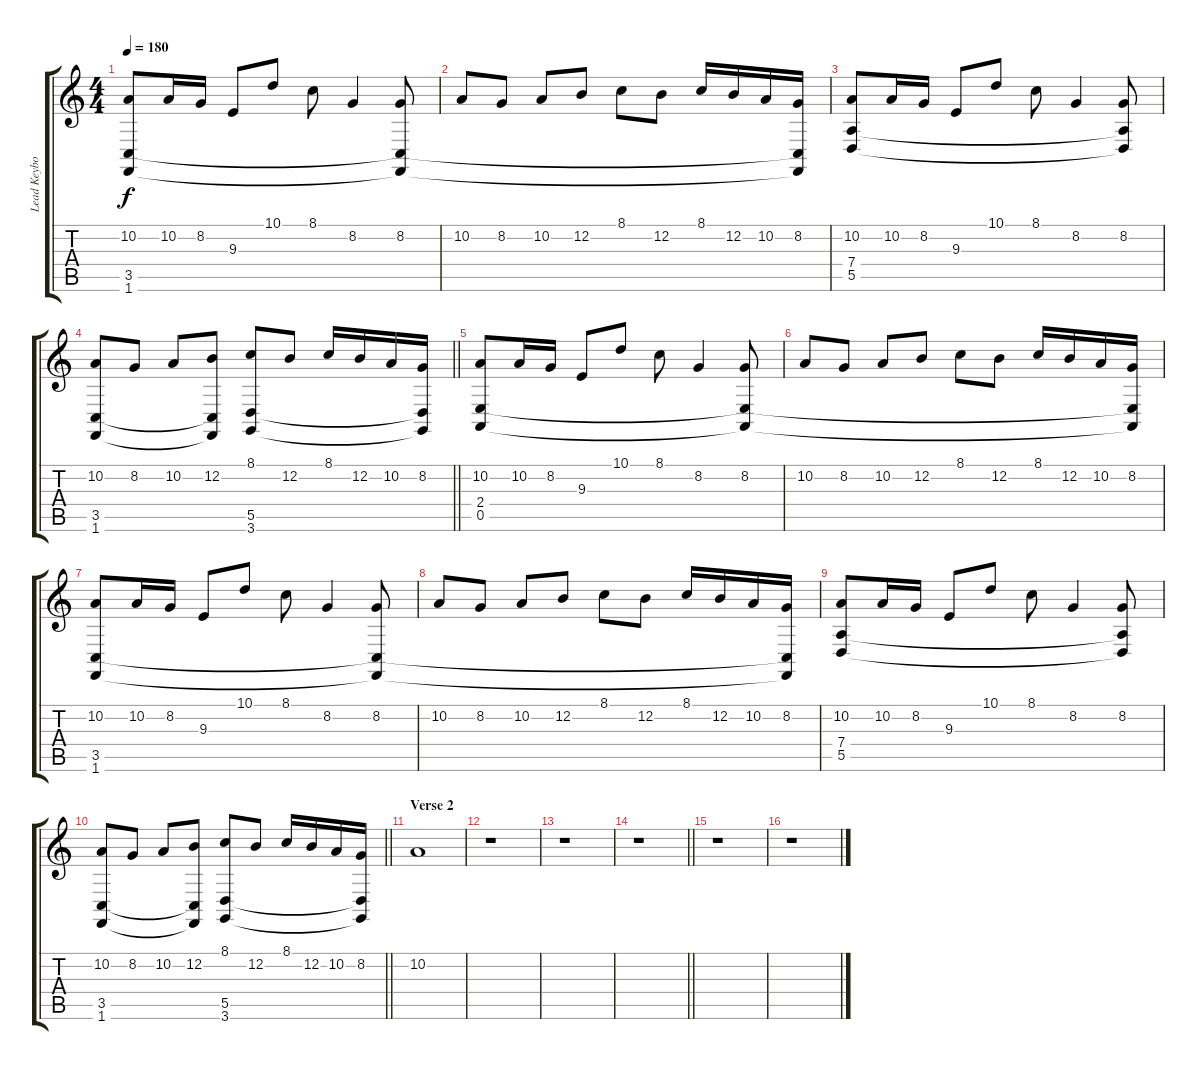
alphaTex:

\track ("Lead Keyboard 1: Juha Mäenpää" "Lead Keybo") {instrument honkytonkpiano}
\staff {score tabs}
\tuning (E4 B3 G3 D3 A2 E2) {hide}
\ts (4 4)
\tempo 180
\clef g2
\ks aminor
(10.2 3.5 1.6).8{dy f} 10.2.16 8.2.16 9.3.8 10.1.8 8.1.8 8.2.4 (8.2 3.5{t} 1.6{t}).8 |
10.2.8 8.2.8 10.2.8 12.2.8 8.1.8 12.2.8 8.1.16 12.2.16 10.2.16 (8.2 3.5{t} 1.6{t}).16 |
(10.2 7.4 5.5).8 10.2.16 8.2.16 9.3.8 10.1.8 8.1.8 8.2.4 (8.2 7.4{t} 5.5{t}).8 |
\barLineRight lightlight
(10.2 3.5 1.6).8 8.2.8 10.2.8 (12.2 3.5{t} 1.6{t}).8 (8.1 5.5 3.6).8 12.2.8 8.1.16 12.2.16 10.2.16 (8.2 5.5{t} 3.6{t}).16 |
(10.2 2.4 0.5).8 10.2.16 8.2.16 9.3.8 10.1.8 8.1.8 8.2.4 (8.2 2.4{t} 0.5{t}).8 |
10.2.8 8.2.8 10.2.8 12.2.8 8.1.8 12.2.8 8.1.16 12.2.16 10.2.16 (8.2 2.4{t} 0.5{t}).16 |
(10.2 3.5 1.6).8 10.2.16 8.2.16 9.3.8 10.1.8 8.1.8 8.2.4 (8.2 3.5{t} 1.6{t}).8 |
10.2.8 8.2.8 10.2.8 12.2.8 8.1.8 12.2.8 8.1.16 12.2.16 10.2.16 (8.2 3.5{t} 1.6{t}).16 |
(10.2 7.4 5.5).8 10.2.16 8.2.16 9.3.8 10.1.8 8.1.8 8.2.4 (8.2 7.4{t} 5.5{t}).8 |
\barLineRight lightlight
(10.2 3.5 1.6).8 8.2.8 10.2.8 (12.2 3.5{t} 1.6{t}).8 (8.1 5.5 3.6).8 12.2.8 8.1.16 12.2.16 10.2.16 (8.2 5.5{t} 3.6{t}).16 |
\section ("" "Verse 2")
10.2.1 |
r.1 |
r.1 |
\barLineRight lightlight
r.1 |
r.1 |
r.1
